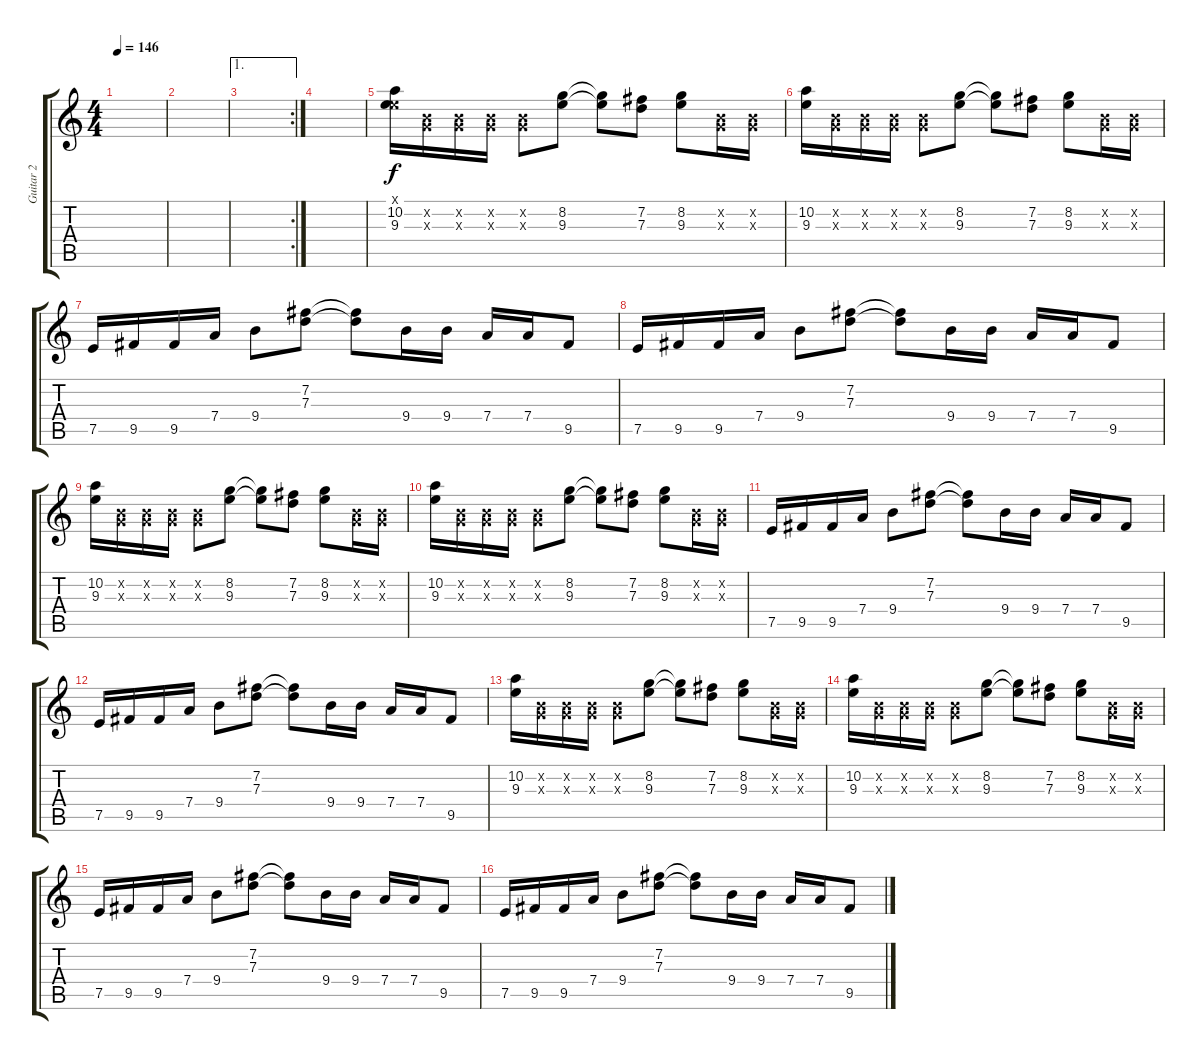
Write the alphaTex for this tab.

\track ("Guitar 2" "Guitar 2") {instrument overdrivenguitar}
\staff {score tabs}
\tuning (E4 B3 G3 D3 A2 E2) {hide}
\ts (4 4)
\tempo 146
\clef g2
\ks c
|
|
\ae 1
\rc 2
|
|
(0.1{x} 10.2 9.3).16 (0.2{x} 0.3{x}).16 (0.2{x} 0.3{x}).16 (0.2{x} 0.3{x}).16 (0.2{x} 0.3{x}).8 (8.2 9.3).8 (8.2{t} 9.3{t}).8 (7.2 7.3).8 (8.2 9.3).8 (0.2{x} 0.3{x}).16 (0.2{x} 0.3{x}).16 |
(10.2 9.3).16 (0.2{x} 0.3{x}).16 (0.2{x} 0.3{x}).16 (0.2{x} 0.3{x}).16 (0.2{x} 0.3{x}).8 (8.2 9.3).8 (8.2{t} 9.3{t}).8 (7.2 7.3).8 (8.2 9.3).8 (0.2{x} 0.3{x}).16 (0.2{x} 0.3{x}).16 |
7.5.16 9.5.16 9.5.16 7.4.16 9.4.8 (7.2 7.3).8 (7.2{t} 7.3{t}).8 9.4.16 9.4.16 7.4.16 7.4.16 9.5.8 |
7.5.16 9.5.16 9.5.16 7.4.16 9.4.8 (7.2 7.3).8 (7.2{t} 7.3{t}).8 9.4.16 9.4.16 7.4.16 7.4.16 9.5.8 |
(10.2 9.3).16 (0.2{x} 0.3{x}).16 (0.2{x} 0.3{x}).16 (0.2{x} 0.3{x}).16 (0.2{x} 0.3{x}).8 (8.2 9.3).8 (8.2{t} 9.3{t}).8 (7.2 7.3).8 (8.2 9.3).8 (0.2{x} 0.3{x}).16 (0.2{x} 0.3{x}).16 |
(10.2 9.3).16 (0.2{x} 0.3{x}).16 (0.2{x} 0.3{x}).16 (0.2{x} 0.3{x}).16 (0.2{x} 0.3{x}).8 (8.2 9.3).8 (8.2{t} 9.3{t}).8 (7.2 7.3).8 (8.2 9.3).8 (0.2{x} 0.3{x}).16 (0.2{x} 0.3{x}).16 |
7.5.16 9.5.16 9.5.16 7.4.16 9.4.8 (7.2 7.3).8 (7.2{t} 7.3{t}).8 9.4.16 9.4.16 7.4.16 7.4.16 9.5.8 |
7.5.16 9.5.16 9.5.16 7.4.16 9.4.8 (7.2 7.3).8 (7.2{t} 7.3{t}).8 9.4.16 9.4.16 7.4.16 7.4.16 9.5.8 |
(10.2 9.3).16 (0.2{x} 0.3{x}).16 (0.2{x} 0.3{x}).16 (0.2{x} 0.3{x}).16 (0.2{x} 0.3{x}).8 (8.2 9.3).8 (8.2{t} 9.3{t}).8 (7.2 7.3).8 (8.2 9.3).8 (0.2{x} 0.3{x}).16 (0.2{x} 0.3{x}).16 |
(10.2 9.3).16 (0.2{x} 0.3{x}).16 (0.2{x} 0.3{x}).16 (0.2{x} 0.3{x}).16 (0.2{x} 0.3{x}).8 (8.2 9.3).8 (8.2{t} 9.3{t}).8 (7.2 7.3).8 (8.2 9.3).8 (0.2{x} 0.3{x}).16 (0.2{x} 0.3{x}).16 |
7.5.16 9.5.16 9.5.16 7.4.16 9.4.8 (7.2 7.3).8 (7.2{t} 7.3{t}).8 9.4.16 9.4.16 7.4.16 7.4.16 9.5.8 |
7.5.16 9.5.16 9.5.16 7.4.16 9.4.8 (7.2 7.3).8 (7.2{t} 7.3{t}).8 9.4.16 9.4.16 7.4.16 7.4.16 9.5.8
